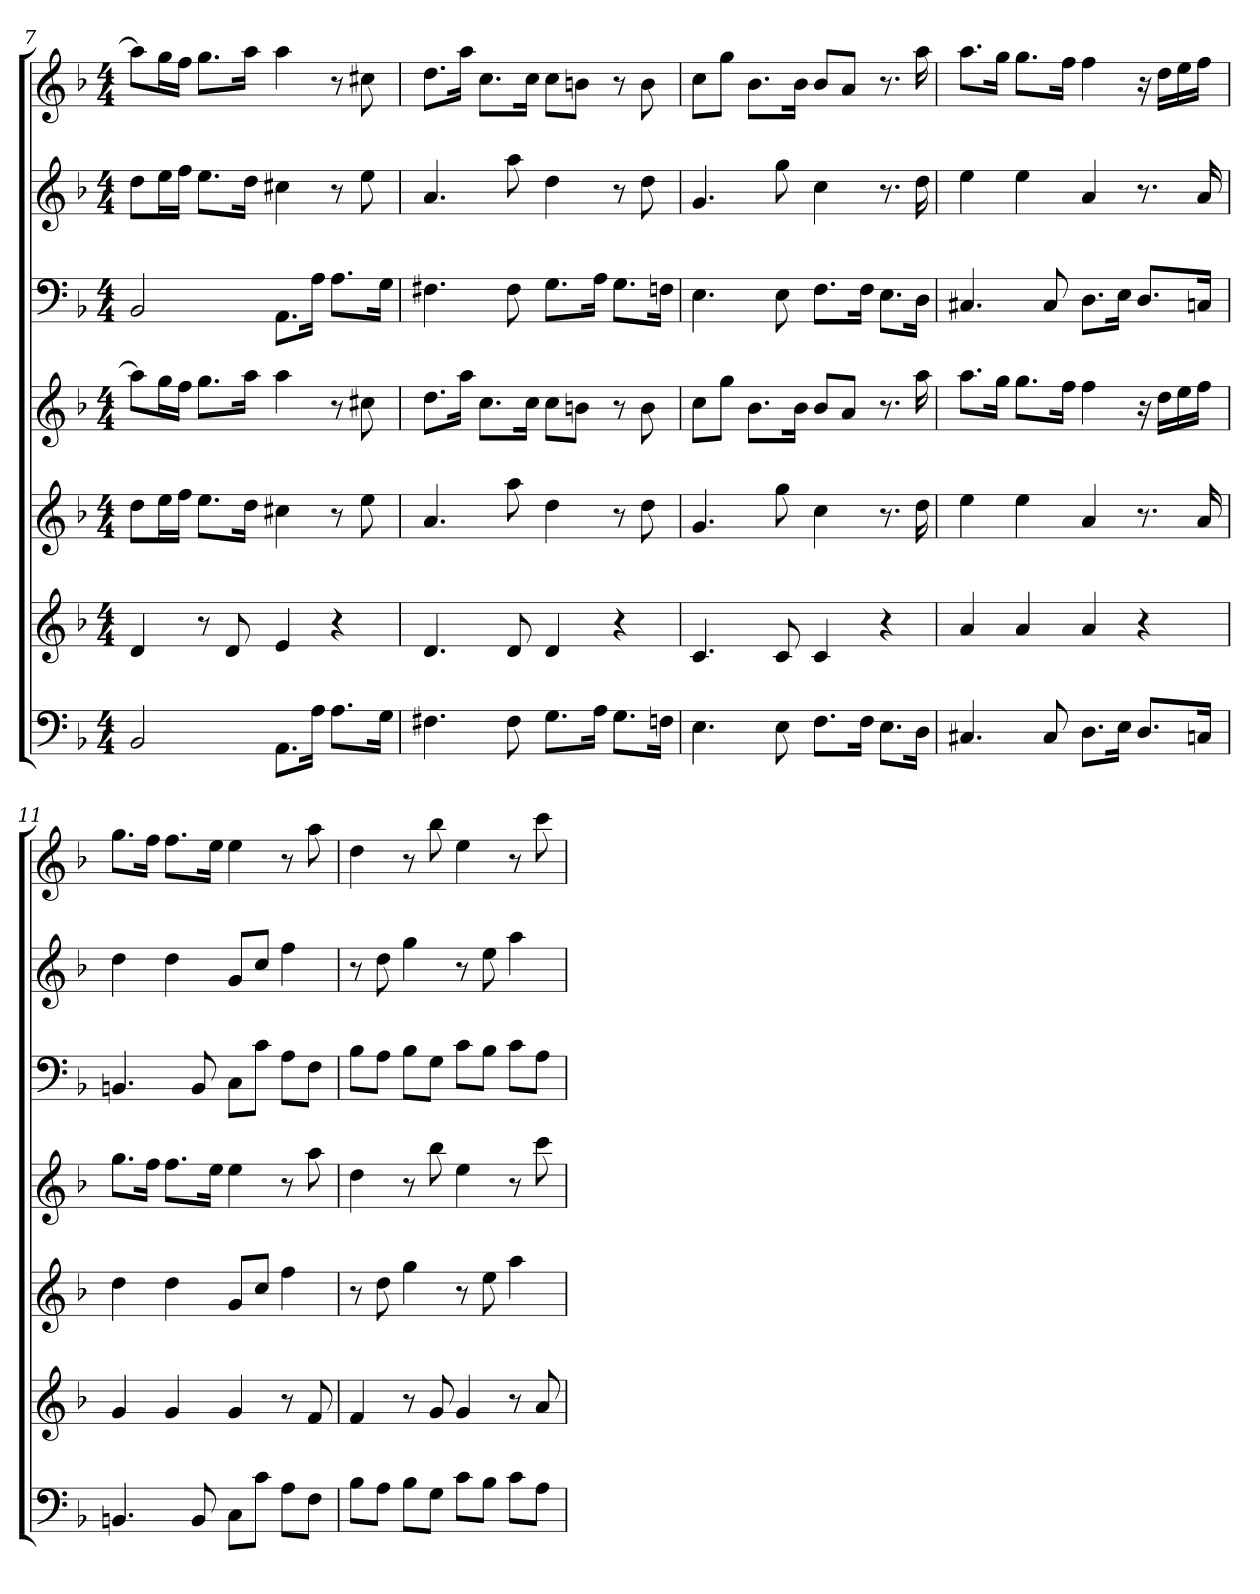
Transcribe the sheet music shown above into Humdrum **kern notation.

**kern	**kern	**kern	**kern	**kern	**kern	**kern
*part7	*part6	*part5	*part4	*part3	*part2	*part1
*staff7	*staff6	*staff5	*staff4	*staff3	*staff2	*staff1
*k[b-]	*k[b-]	*k[b-]	*k[b-]	*k[b-]	*k[b-]	*k[b-]
*F:	*F:	*F:	*F:	*F:	*F:	*F:
*M4/4	*M4/4	*M4/4	*M4/4	*M4/4	*M4/4	*M4/4
=7	=7	=7	=7	=7	=7	=7
2BB-	4d	8ddL	8aaL]	2BB-	8ddL	8aaL]
.	.	16eeL	16ggL	.	16eeL	16ggL
.	.	16ffJJ	16ffJJ	.	16ffJJ	16ffJJ
.	8r	8.eeL	8.ggL	.	8.eeL	8.ggL
.	8d	.	.	.	.	.
.	.	16ddJk	16aaJk	.	16ddJk	16aaJk
8.AAL	4e	4cc#X	4aa	8.AAL	4cc#X	4aa
16AJk	.	.	.	16AJk	.	.
8.AL	4r	8r	8r	8.AL	8r	8r
.	.	8ee	8cc#X	.	8ee	8cc#X
16GJk	.	.	.	16GJk	.	.
=8	=8	=8	=8	=8	=8	=8
4.F#X	4.d	4.a	8.ddL	4.F#X	4.a	8.ddL
.	.	.	16aaJk	.	.	16aaJk
.	.	.	8.ccL	.	.	8.ccL
8F#	8d	8aa	.	8F#	8aa	.
.	.	.	16ccJk	.	.	16ccJk
8.GL	4d	4dd	8ccL	8.GL	4dd	8ccL
.	.	.	8bnJ	.	.	8bnJ
16AJk	.	.	.	16AJk	.	.
8.GL	4r	8r	8r	8.GL	8r	8r
.	.	8dd	8b	.	8dd	8b
16FnJk	.	.	.	16FnJk	.	.
=9	=9	=9	=9	=9	=9	=9
4.E	4.c	4.g	8ccL	4.E	4.g	8ccL
.	.	.	8ggJ	.	.	8ggJ
.	.	.	8.b-L	.	.	8.b-L
8E	8c	8gg	.	8E	8gg	.
.	.	.	16b-Jk	.	.	16b-Jk
8.FL	4c	4cc	8b-L	8.FL	4cc	8b-L
.	.	.	8aJ	.	.	8aJ
16FJk	.	.	.	16FJk	.	.
8.EL	4r	8.r	8.r	8.EL	8.r	8.r
16DJk	.	16dd	16aa	16DJk	16dd	16aa
=10	=10	=10	=10	=10	=10	=10
4.C#X	4a	4ee	8.aaL	4.C#X	4ee	8.aaL
.	.	.	16ggJk	.	.	16ggJk
.	4a	4ee	8.ggL	.	4ee	8.ggL
8C#	.	.	.	8C#	.	.
.	.	.	16ffJk	.	.	16ffJk
8.DL	4a	4a	4ff	8.DL	4a	4ff
16EJk	.	.	.	16EJk	.	.
8.DL	4r	8.r	16r	8.DL	8.r	16r
.	.	.	16ddLL	.	.	16ddLL
.	.	.	16ee	.	.	16ee
16CnJk	.	16a	16ffJJ	16CnJk	16a	16ffJJ
=11	=11	=11	=11	=11	=11	=11
4.BBn	4g	4dd	8.ggL	4.BBn	4dd	8.ggL
.	.	.	16ffJk	.	.	16ffJk
.	4g	4dd	8.ffL	.	4dd	8.ffL
8BB	.	.	.	8BB	.	.
.	.	.	16eeJk	.	.	16eeJk
8CL	4g	8gL	4ee	8CL	8gL	4ee
8cJ	.	8ccJ	.	8cJ	8ccJ	.
8AL	8r	4ff	8r	8AL	4ff	8r
8FJ	8f	.	8aa	8FJ	.	8aa
=12	=12	=12	=12	=12	=12	=12
8B-L	4f	8r	4dd	8B-L	8r	4dd
8AJ	.	8dd	.	8AJ	8dd	.
8B-L	8r	4gg	8r	8B-L	4gg	8r
8GJ	8g	.	8bb-	8GJ	.	8bb-
8cL	4g	8r	4ee	8cL	8r	4ee
8B-J	.	8ee	.	8B-J	8ee	.
8cL	8r	4aa	8r	8cL	4aa	8r
8AJ	8a	.	8ccc	8AJ	.	8ccc
=	=	=	=	=	=	=
*-	*-	*-	*-	*-	*-	*-
